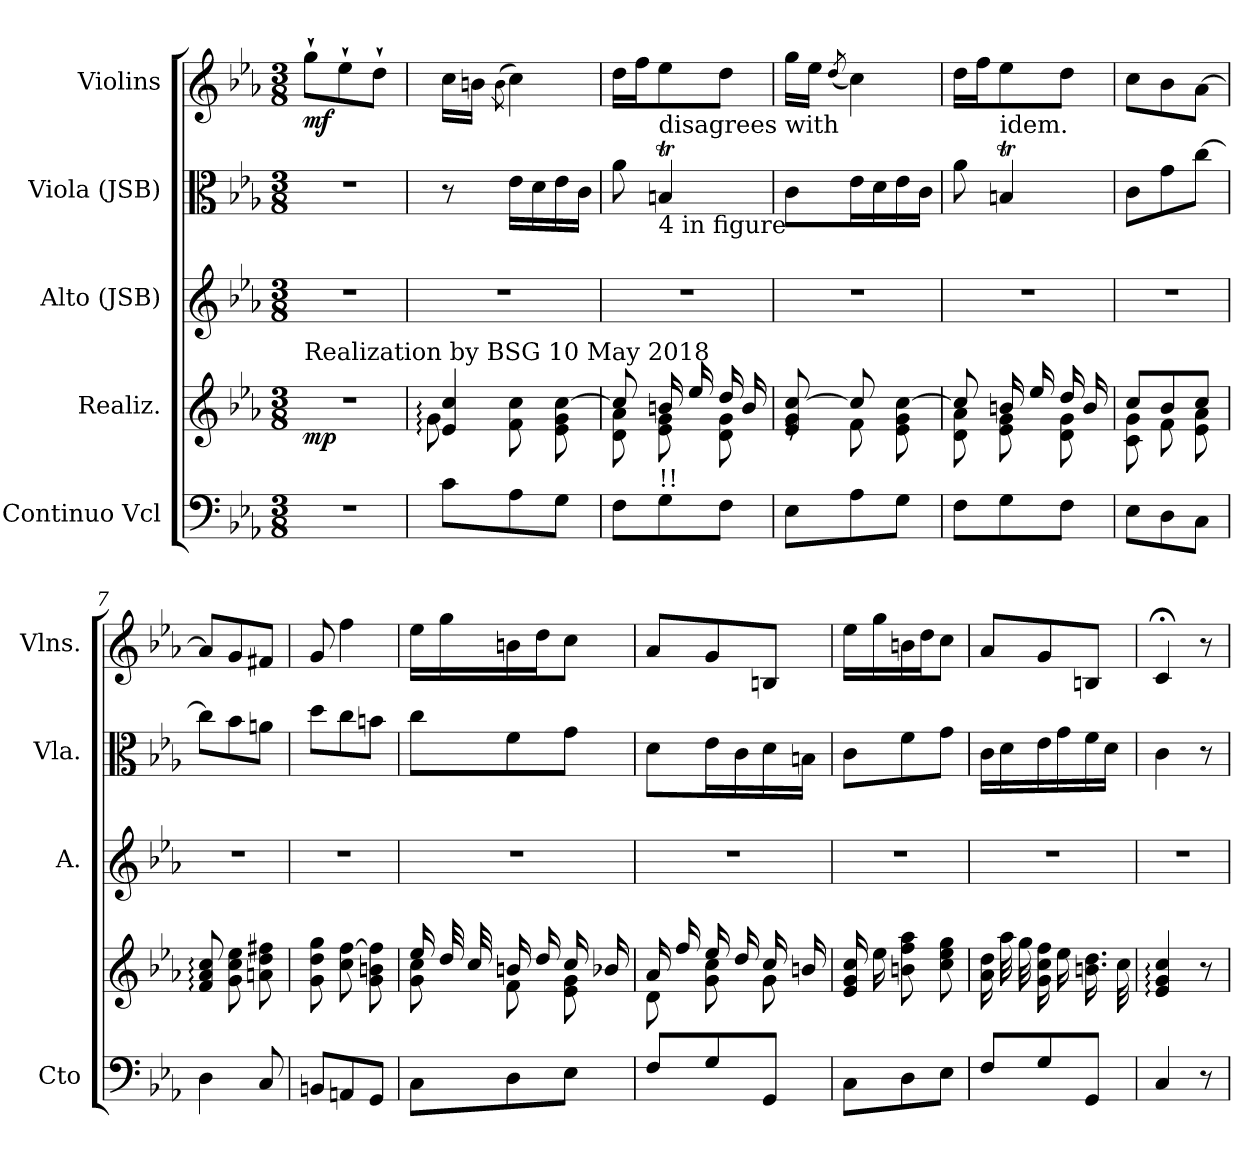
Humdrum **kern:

**kern	**kern	**dynam	**kern	**kern	**kern	**dynam
*part5	*part4	*part4	*part3	*part2	*part1	*part1
*staff5	*staff4	*staff4	*staff3	*staff2	*staff1	*staff1
*I"Continuo Vcl	*I"Realiz.	*	*I"Alto (JSB)	*I"Viola (JSB)	*I"Violins	*
*I'Cto	*	*	*I'A.	*I'Vla.	*I'Vlns.	*
*clefF4	*clefG2	*	*clefG2	*clefC3	*clefG2	*
*k[b-e-a-]	*k[b-e-a-]	*	*k[b-e-a-]	*k[b-e-a-]	*k[b-e-a-]	*
*M3/8	*M3/8	*	*M3/8	*M3/8	*M3/8	*
*MM60	*MM60	*	*MM60	*MM60	*MM60	*
=1	=1	=1	=1	=1	=1	=1
!	!LO:TX:a:t=Realization by BSG 10 May 2018	!	!	!	!	!
!	!	!LO:DY:b	!	!	!	!LO:DY:b
4.r	4.r	mp	4.r	4.r	8gg`\L	mf
.	.	.	.	.	8ee-`\	.
.	.	.	.	.	8dd`\J	.
=2	=2	=2	=2	=2	=2	=2
*	*^	*	*	*	*	*
8c\L	4e-/: 4cc/:	8g\	.	4.r	8r	16cc\LL	.
.	.	.	.	.	.	16bn\JJ	.
.	.	.	.	.	.	(8qb\	.
8A-\	.	8f\ 8cc\	.	.	16e-\LL	4cc\)	.
.	.	.	.	.	16d\	.	.
8G\J	8ryy	8e-\ 8g\ [8cc\	.	.	16e-\	.	.
.	.	.	.	.	16c\JJ	.	.
=3	=3	=3	=3	=3	=3	=3	=3
8F\L	8cc/]	8d\ 8a-\	.	4.r	8a-\	16dd\LL	.
.	.	.	.	.	.	16ff\J	.
!	!	!	!	!	!LO:TX:a:t=disagrees with	!	!
!	!	!	!	!	!LO:TX:b:t=4 in figure	!	!
!LO:TX:a:t=!!	!	!	!	!	!	!	!
8G\	16bn/	8e-\ 8g\	.	.	4Bnt/	8ee-\	.
.	16ee-/	.	.	.	.	.	.
8F\J	16dd/	8d\ 8g\	.	.	.	8dd\J	.
.	16b/	.	.	.	.	.	.
=4	=4	=4	=4	=4	=4	=4	=4
8E-\L	8e-/ 8g/ [8cc/	8re	.	4.r	8c\L	16gg\LL	.
.	.	.	.	.	.	16ee-\JJ	.
.	.	.	.	.	.	(8qdd/	.
8A-\	8cc/]	8f\	.	.	16e-\L	4cc\)	.
.	.	.	.	.	16d\	.	.
8G\J	8ryy	8e-\ 8g\ [8cc\	.	.	16e-\	.	.
.	.	.	.	.	16c\JJ	.	.
=5	=5	=5	=5	=5	=5	=5	=5
8F\L	8cc/]	8d\ 8a-\	.	4.r	8a-\	16dd\LL	.
.	.	.	.	.	.	16ff\J	.
!	!	!	!	!	!LO:TX:a:t=idem.	!	!
8G\	16bn/	8e-\ 8g\	.	.	4Bnt/	8ee-\	.
.	16ee-/	.	.	.	.	.	.
8F\J	16dd/	8d\ 8g\	.	.	.	8dd\J	.
.	16b/	.	.	.	.	.	.
=6	=6	=6	=6	=6	=6	=6	=6
8E-\L	8cc/L	8c\ 8g\	.	4.r	8c\L	8cc\L	.
8D\	8b-/	8f\	.	.	8g\	8b-\	.
8C\J	8cc/J	8e-\ 8a-\	.	.	[8cc\J	[8a-\J	.
*	*v	*v	*	*	*	*	*
!!LO:PB:g=z
=7	=7	=7	=7	=7	=7	=7
4D\	8f/: 8a-/: 8cc/:	.	4.r	8cc\L]	8a-/L]	.
.	8g\ 8cc\ 8ee-\	.	.	8b-\	8g/	.
8C/	8an\ 8dd\ 8ff#X\	.	.	8an\J	8f#X/J	.
=8	=8	=8	=8	=8	=8	=8
8BBn/L	8g\ 8dd\ 8gg\	.	4.r	8dd\L	8g/	.
8AAn/	8cc\ [8ff\	.	.	8cc\	4ff\	.
8GG/J	8g\ 8bn\ 8ff\]	.	.	8bn\J	.	.
=9	=9	=9	=9	=9	=9	=9
*	*^	*	*	*	*	*
8C\L	16ee-/	8g\ 8cc\	.	4.r	8cc\L	16ee-\LL	.
.	32dd/	.	.	.	.	16gg\	.
.	32cc/	.	.	.	.	.	.
8D\	16bn/	8f\	.	.	8f\	16bn\	.
.	16dd/	.	.	.	.	16dd\J	.
8E-\J	16cc/	8e-\ 8g\	.	.	8g\J	8cc\J	.
.	16b-X/	.	.	.	.	.	.
=10	=10	=10	=10	=10	=10	=10	=10
8F/L	16a-/	8d\	.	4.r	8d\L	8a-/L	.
.	16ff/	.	.	.	.	.	.
8G/	16ee-/	8g\ 8cc\	.	.	16e-\L	8g/	.
.	16dd/	.	.	.	16c\	.	.
8GG/J	16cc/	8g\	.	.	16d\	8Bn/J	.
.	16bn/	.	.	.	16Bn\JJ	.	.
*	*v	*v	*	*	*	*	*
=11	=11	=11	=11	=11	=11	=11
8C\L	16e-/ 16g/ 16cc/	.	4.r	8c\L	16ee-\LL	.
.	16ee-\	.	.	.	16gg\	.
8D\	8bn\ 8ff\ 8aa-\	.	.	8f\	16bn\	.
.	.	.	.	.	16dd\J	.
8E-\J	8cc\ 8ee-\ 8gg\	.	.	8g\J	8cc\J	.
=12	=12	=12	=12	=12	=12	=12
8F/L	16a-\ 16dd\	.	4.r	16c\LL	8a-/L	.
.	32aa-\	.	.	16d\	.	.
.	32gg\	.	.	.	.	.
8G/	16g\ 16cc\ 16ff\	.	.	16e-\	8g/	.
.	16ee-\	.	.	16g\	.	.
8GG/J	16.bn\ 16.dd\	.	.	16f\	8Bn/J	.
.	.	.	.	16d\JJ	.	.
.	32cc\	.	.	.	.	.
=13	=13	=13	=13	=13	=13	=13
4C/	4e-/: 4g/: 4cc/:	.	4.r	4c\	4c;</	.
8r	8r	.	.	8r	8r	.
=	=	=	=	=	=	=
*-	*-	*-	*-	*-	*-	*-
